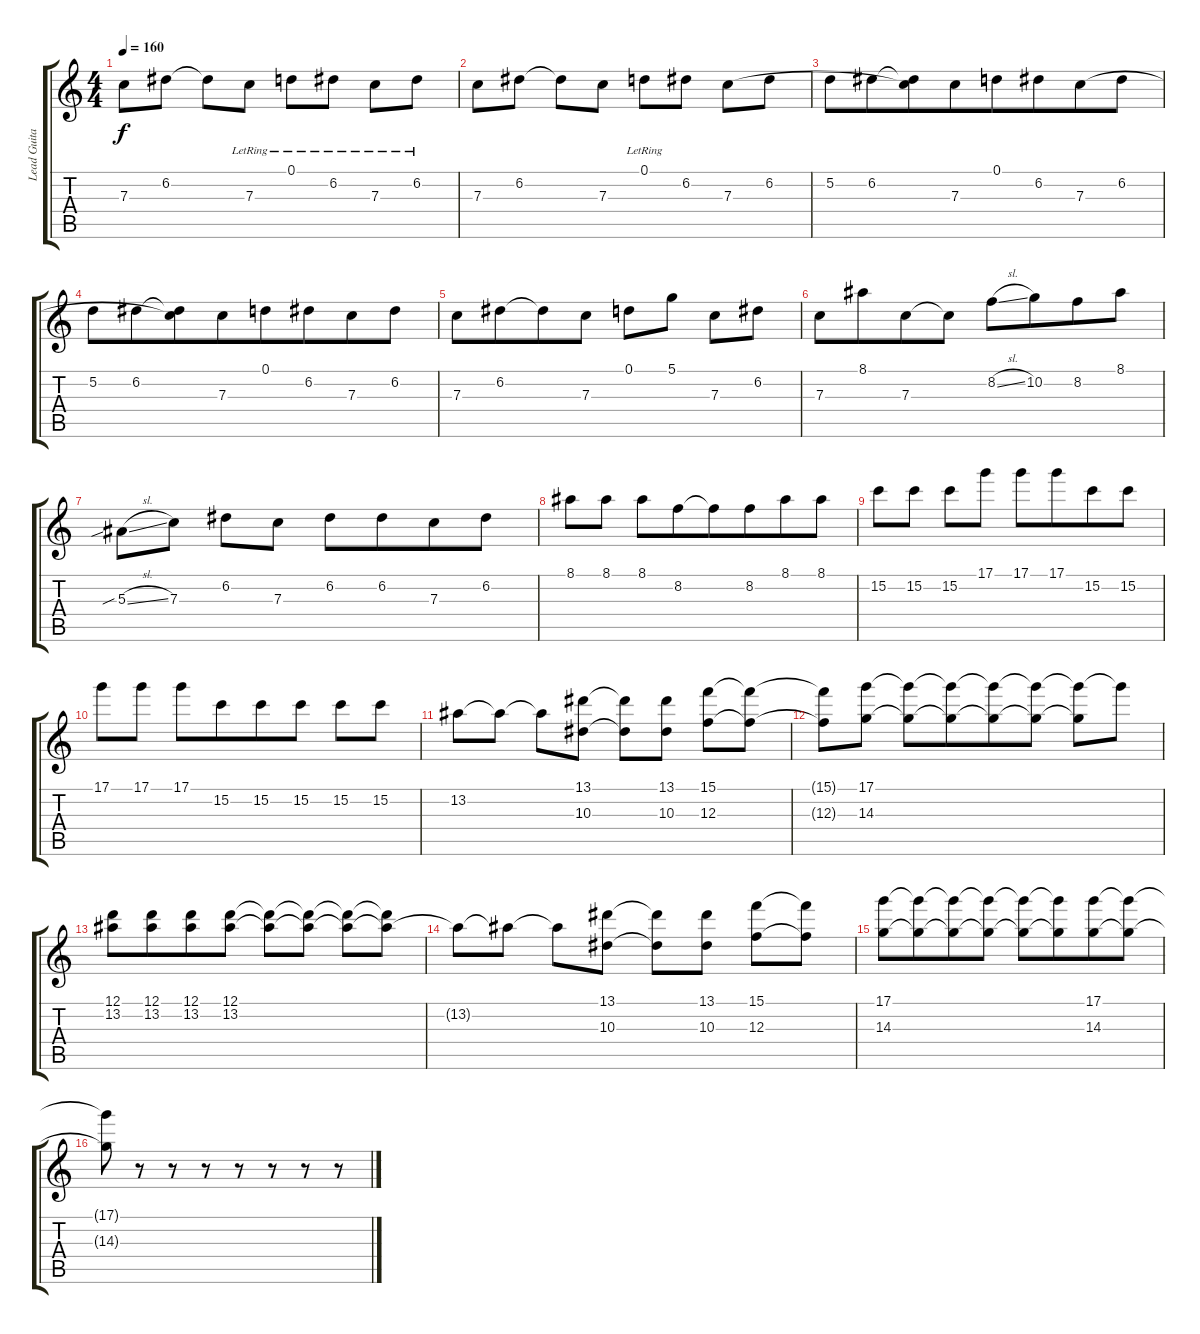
\track ("Lead Guitar" "Lead Guita") {instrument overdrivenguitar}
\staff {score tabs}
\tuning (D4 A3 F3 C3 G2 C2) {hide}
\ts (4 4)
\tempo 160
\clef g2
\ks c
7.3.8{dy f} 6.2.8 6.2{t}.8{beam merge} 7.3{lr}.8 0.1{lr}.8 6.2{lr}.8 7.3{lr}.8 6.2{lr}.8 |
7.3.8 6.2.8 6.2{t}.8{beam merge} 7.3.8 0.1{lr}.8 6.2.8 7.3.8 6.2.8 |
5.2.8 6.2.8{beam merge} (6.2{t} 7.3{t}).8 7.3.8{beam merge} 0.1.8 6.2.8{beam merge} 7.3.8 6.2.8 |
5.2.8 6.2.8{beam merge} (6.2{t} 7.3{t}).8 7.3.8{beam merge} 0.1.8 6.2.8{beam merge} 7.3.8 6.2.8 |
7.3.8 6.2.8{beam merge} 6.2{t}.8 7.3.8 0.1.8{beam merge} 5.1.8 7.3.8 6.2.8 |
7.3.8 8.1.8{beam merge} 7.3.8{beam merge} 7.3{t}.8 8.2{sl}.8 10.2.8{beam merge} 8.2.8 8.1.8 |
5.3{sib sl}.8{beam merge} 7.3.8 6.2.8 7.3.8 6.2.8{beam merge} 6.2.8{beam merge} 7.3.8 6.2.8 |
8.1.8{beam merge} 8.1.8 8.1.8 8.2.8{beam merge} 8.2{t}.8 8.2.8{beam merge} 8.1.8{beam merge} 8.1.8 |
15.2.8 15.2.8 15.2.8 17.1.8 17.1.8{beam merge} 17.1.8{beam merge} 15.2.8{beam merge} 15.2.8 |
17.1.8{beam merge} 17.1.8 17.1.8 15.2.8{beam merge} 15.2.8 15.2.8 15.2.8 15.2.8 |
13.2.8{beam merge} 13.2{t}.8 13.2{t}.8 (13.1 10.3).8 (13.1{t} 10.3{t}).8 (13.1 10.3).8 (15.1 12.3).8 (15.1{t} 12.3{t}).8 |
(15.1{t} 12.3{t}).8 (17.1 14.3).8 (17.1{t} 14.3{t}).8 (17.1{t} 14.3{t}).8{beam merge} (17.1{t} 14.3{t}).8{beam merge} (17.1{t} 14.3{t}).8 (17.1{t} 14.3{t}).8 17.1{t}.8 |
(12.1 13.2).8 (12.1 13.2).8{beam merge} (12.1 13.2).8 (12.1 13.2).8 (12.1{t} 13.2{t}).8 (12.1{t} 13.2{t}).8 (12.1{t} 13.2{t}).8{beam merge} (12.1{t} 13.2{t}).8 |
13.2{t}.8{beam merge} 13.2{t}.8 13.2{t}.8 (13.1 10.3).8 (13.1{t} 10.3{t}).8 (13.1 10.3).8 (15.1 12.3).8 (15.1{t} 12.3{t}).8 |
(17.1 14.3).8{beam merge} (17.1{t} 14.3{t}).8{beam merge} (17.1{t} 14.3{t}).8{beam merge} (17.1{t} 14.3{t}).8 (17.1{t} 14.3{t}).8{beam merge} (17.1{t} 14.3{t}).8{beam merge} (17.1 14.3).8 (17.1{t} 14.3{t}).8 |
(17.1{t} 14.3{t}).8{beam merge} r.8 r.8 r.8 r.8{beam merge} r.8{beam merge} r.8 r.8
